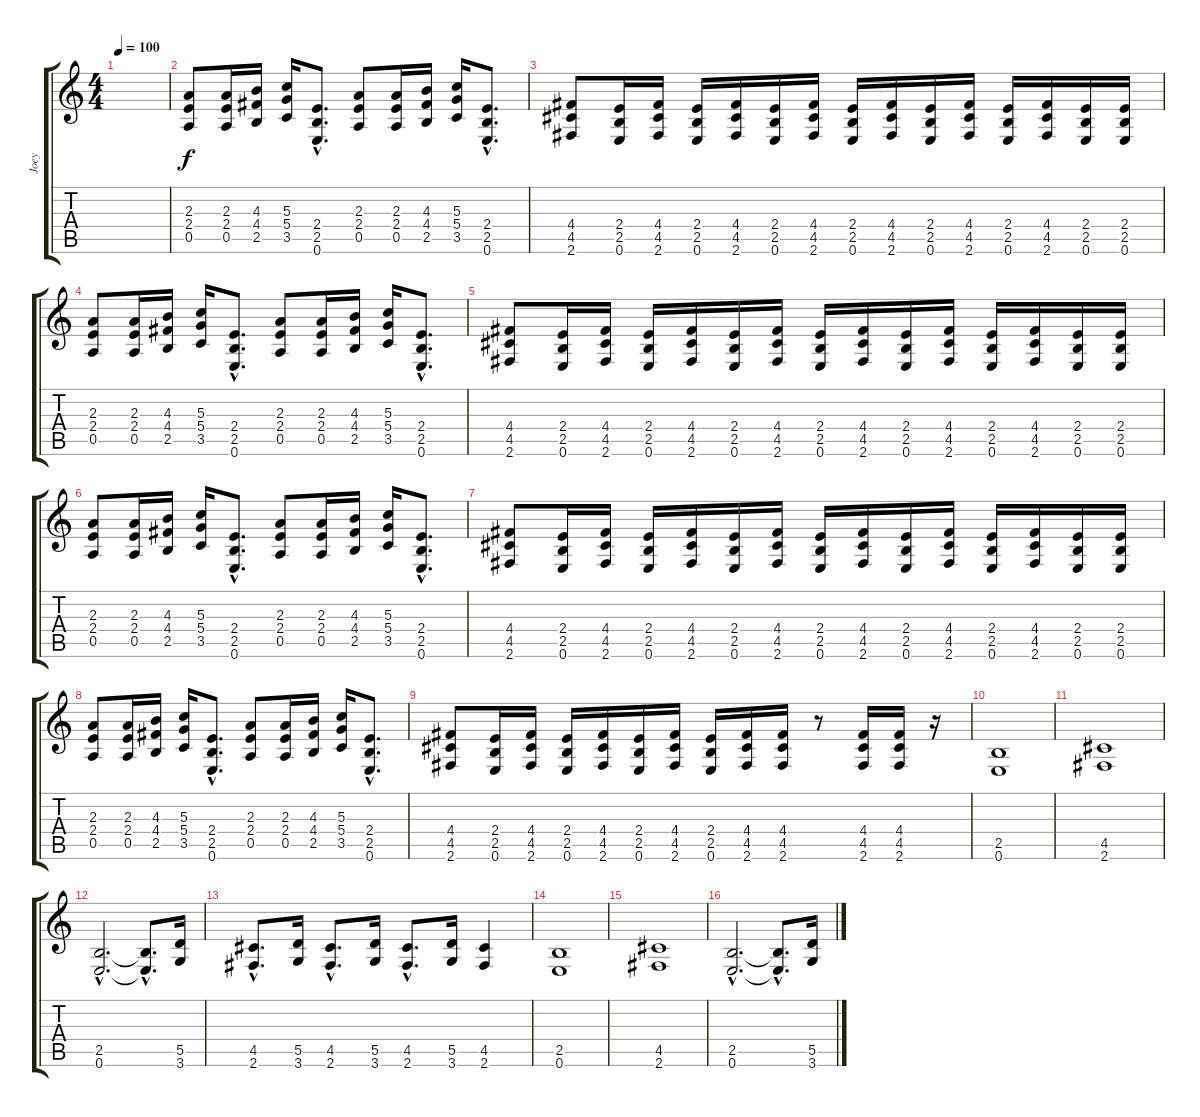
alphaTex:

\track ("Joey" "Joey") {instrument overdrivenguitar}
\staff {score tabs}
\tuning (E4 B3 G3 D3 A2 E2) {hide}
\ts (4 4)
\tempo 100
\clef g2
\ks c
|
(2.3 2.4 0.5).8 (2.3 2.4 0.5).16 (4.3 4.4 2.5).16 (5.3 5.4 3.5).16 (2.4{hac} 2.5{hac} 0.6{hac}).8{d} (2.3 2.4 0.5).8 (2.3 2.4 0.5).16 (4.3 4.4 2.5).16 (5.3 5.4 3.5).16 (2.4{hac} 2.5{hac} 0.6{hac}).8{d} |
(4.4 4.5 2.6).8 (2.4 2.5 0.6).16 (4.4 4.5 2.6).16 (2.4 2.5 0.6).16 (4.4 4.5 2.6).16 (2.4 2.5 0.6).16 (4.4 4.5 2.6).16 (2.4 2.5 0.6).16 (4.4 4.5 2.6).16 (2.4 2.5 0.6).16 (4.4 4.5 2.6).16 (2.4 2.5 0.6).16 (4.4 4.5 2.6).16 (2.4 2.5 0.6).16 (2.4 2.5 0.6).16 |
(2.3 2.4 0.5).8 (2.3 2.4 0.5).16 (4.3 4.4 2.5).16 (5.3 5.4 3.5).16 (2.4{hac} 2.5{hac} 0.6{hac}).8{d} (2.3 2.4 0.5).8 (2.3 2.4 0.5).16 (4.3 4.4 2.5).16 (5.3 5.4 3.5).16 (2.4{hac} 2.5{hac} 0.6{hac}).8{d} |
(4.4 4.5 2.6).8 (2.4 2.5 0.6).16 (4.4 4.5 2.6).16 (2.4 2.5 0.6).16 (4.4 4.5 2.6).16 (2.4 2.5 0.6).16 (4.4 4.5 2.6).16 (2.4 2.5 0.6).16 (4.4 4.5 2.6).16 (2.4 2.5 0.6).16 (4.4 4.5 2.6).16 (2.4 2.5 0.6).16 (4.4 4.5 2.6).16 (2.4 2.5 0.6).16 (2.4 2.5 0.6).16 |
(2.3 2.4 0.5).8 (2.3 2.4 0.5).16 (4.3 4.4 2.5).16 (5.3 5.4 3.5).16 (2.4{hac} 2.5{hac} 0.6{hac}).8{d} (2.3 2.4 0.5).8 (2.3 2.4 0.5).16 (4.3 4.4 2.5).16 (5.3 5.4 3.5).16 (2.4{hac} 2.5{hac} 0.6{hac}).8{d} |
(4.4 4.5 2.6).8 (2.4 2.5 0.6).16 (4.4 4.5 2.6).16 (2.4 2.5 0.6).16 (4.4 4.5 2.6).16 (2.4 2.5 0.6).16 (4.4 4.5 2.6).16 (2.4 2.5 0.6).16 (4.4 4.5 2.6).16 (2.4 2.5 0.6).16 (4.4 4.5 2.6).16 (2.4 2.5 0.6).16 (4.4 4.5 2.6).16 (2.4 2.5 0.6).16 (2.4 2.5 0.6).16 |
(2.3 2.4 0.5).8 (2.3 2.4 0.5).16 (4.3 4.4 2.5).16 (5.3 5.4 3.5).16 (2.4{hac} 2.5{hac} 0.6{hac}).8{d} (2.3 2.4 0.5).8 (2.3 2.4 0.5).16 (4.3 4.4 2.5).16 (5.3 5.4 3.5).16 (2.4{hac} 2.5{hac} 0.6{hac}).8{d} |
(4.4 4.5 2.6).8 (2.4 2.5 0.6).16 (4.4 4.5 2.6).16 (2.4 2.5 0.6).16 (4.4 4.5 2.6).16 (2.4 2.5 0.6).16 (4.4 4.5 2.6).16 (2.4 2.5 0.6).16 (4.4 4.5 2.6).16 (4.4 4.5 2.6).16 r.8 (4.4 4.5 2.6).16 (4.4 4.5 2.6).16 r.16 |
(2.5 0.6).1 |
(4.5 2.6).1 |
(2.5{hac} 0.6{hac}).2{d} (2.5{hac t} 0.6{hac t}).8{d} (5.5 3.6).16 |
(4.5{hac} 2.6{hac}).8{d} (5.5 3.6).16 (4.5{hac} 2.6{hac}).8{d} (5.5 3.6).16 (4.5{hac} 2.6{hac}).8{d} (5.5 3.6).16 (4.5 2.6).4 |
(2.5 0.6).1 |
(4.5 2.6).1 |
(2.5{hac} 0.6{hac}).2{d} (2.5{hac t} 0.6{hac t}).8{d} (5.5 3.6).16
